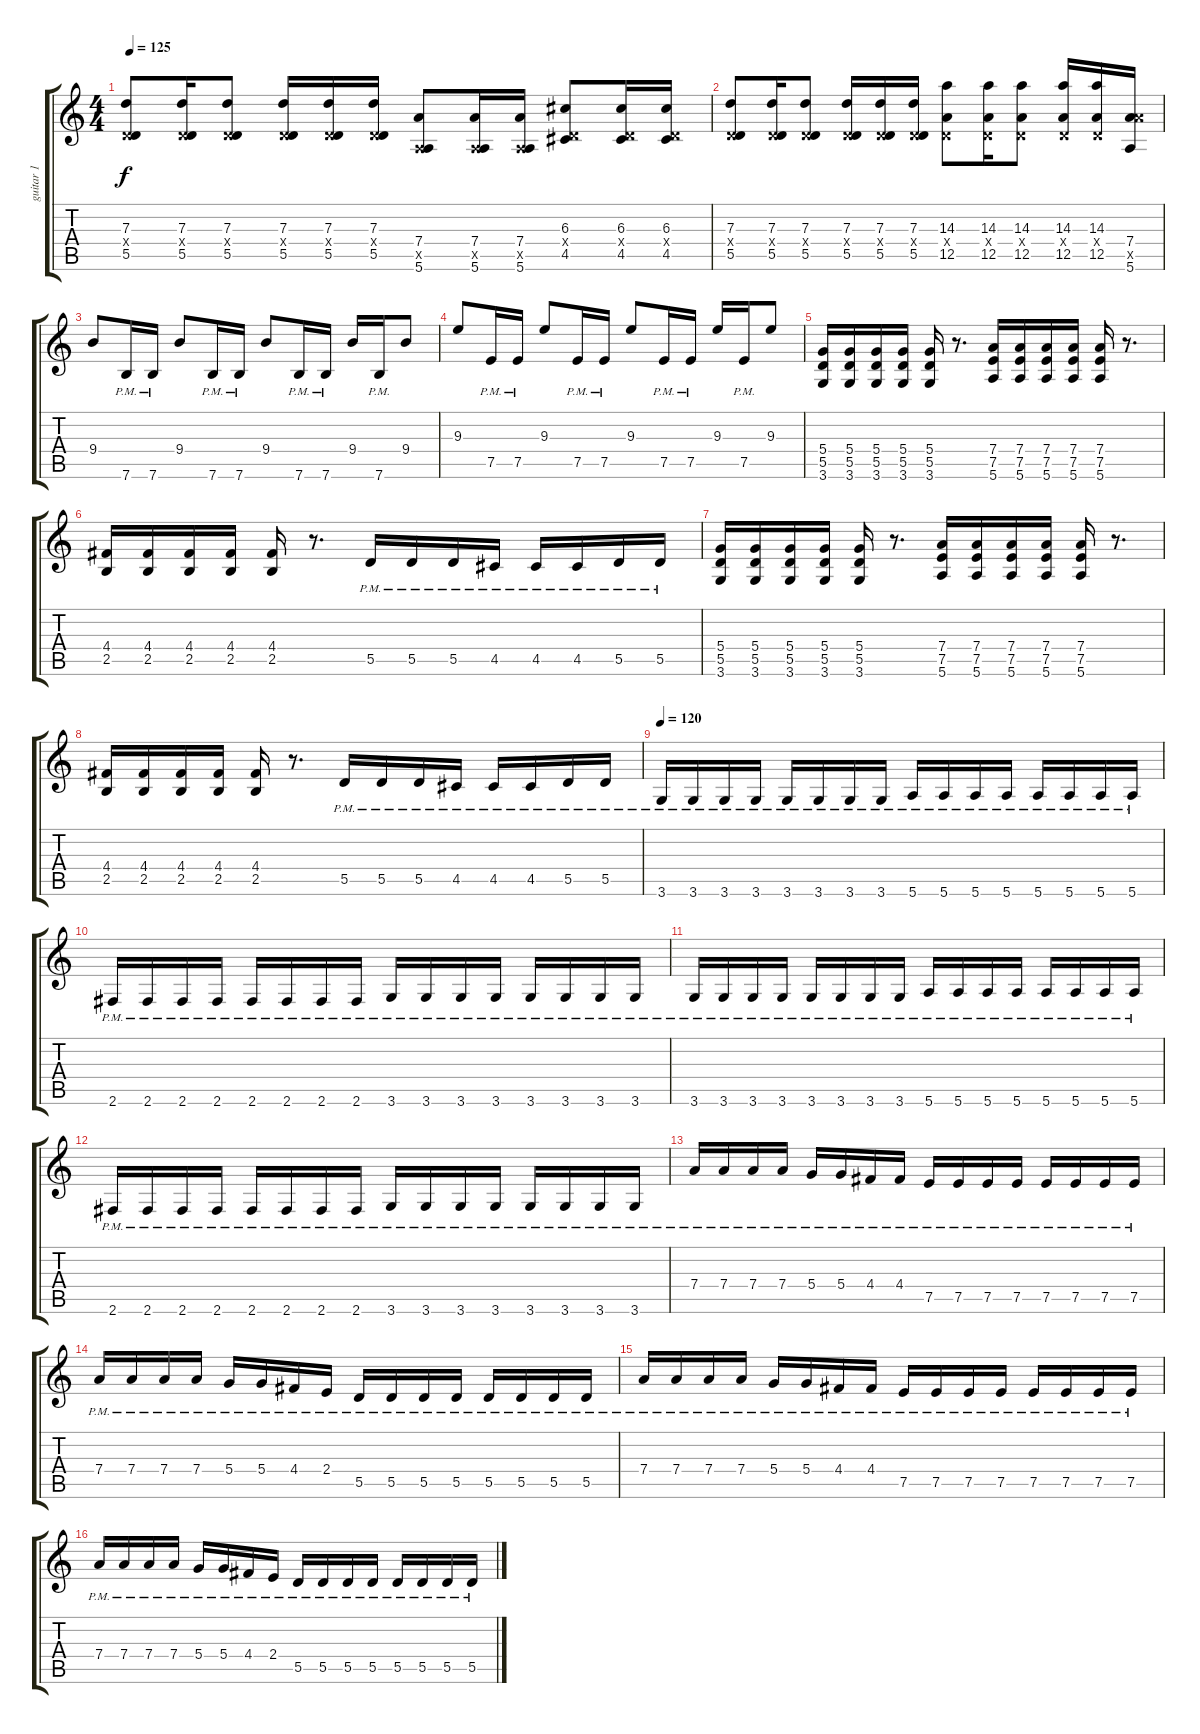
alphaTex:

\track ("guitar 1" "guitar 1") {instrument distortionguitar}
\staff {score tabs}
\tuning (E4 B3 G3 D3 A2 E2) {hide}
\ts (4 4)
\tempo 125
\clef g2
\ks c
(7.3 0.4{x} 5.5).8{dy f} (7.3 0.4{x} 5.5).16 (7.3 0.4{x} 5.5).8 (7.3 0.4{x} 5.5).16 (7.3 0.4{x} 5.5).16 (7.3 0.4{x} 5.5).16 (7.4 0.5{x} 5.6).8 (7.4 0.5{x} 5.6).16 (7.4 0.5{x} 5.6).16 (6.3 0.4{x} 4.5).8 (6.3 0.4{x} 4.5).16 (6.3 0.4{x} 4.5).16 |
(7.3 0.4{x} 5.5).8 (7.3 0.4{x} 5.5).16 (7.3 0.4{x} 5.5).8 (7.3 0.4{x} 5.5).16 (7.3 0.4{x} 5.5).16 (7.3 0.4{x} 5.5).16 (14.3 0.4{x} 12.5).8 (14.3 0.4{x} 12.5).16 (14.3 0.4{x} 12.5).8 (14.3 0.4{x} 12.5).16 (14.3 0.4{x} 12.5).16 (7.4 12.5{x} 5.6).16 |
9.4.8 7.6{pm}.16 7.6{pm}.16 9.4.8 7.6{pm}.16 7.6{pm}.16 9.4.8 7.6{pm}.16 7.6{pm}.16 9.4.16 7.6{pm}.16 9.4.8 |
9.3.8 7.5{pm}.16 7.5{pm}.16 9.3.8 7.5{pm}.16 7.5{pm}.16 9.3.8 7.5{pm}.16 7.5{pm}.16 9.3.16 7.5{pm}.16 9.3.8 |
(5.4 5.5 3.6).16 (5.4 5.5 3.6).16 (5.4 5.5 3.6).16 (5.4 5.5 3.6).16 (5.4 5.5 3.6).16 r.8{d} (7.4 7.5 5.6).16 (7.4 7.5 5.6).16 (7.4 7.5 5.6).16 (7.4 7.5 5.6).16 (7.4 7.5 5.6).16 r.8{d} |
(4.4 2.5).16 (4.4 2.5).16 (4.4 2.5).16 (4.4 2.5).16 (4.4 2.5).16 r.8{d} 5.5{pm}.16 5.5{pm}.16 5.5{pm}.16 4.5{pm}.16 4.5{pm}.16 4.5{pm}.16 5.5{pm}.16 5.5{pm}.16 |
(5.4 5.5 3.6).16 (5.4 5.5 3.6).16 (5.4 5.5 3.6).16 (5.4 5.5 3.6).16 (5.4 5.5 3.6).16 r.8{d} (7.4 7.5 5.6).16 (7.4 7.5 5.6).16 (7.4 7.5 5.6).16 (7.4 7.5 5.6).16 (7.4 7.5 5.6).16 r.8{d} |
(4.4 2.5).16 (4.4 2.5).16 (4.4 2.5).16 (4.4 2.5).16 (4.4 2.5).16 r.8{d} 5.5{pm}.16 5.5{pm}.16 5.5{pm}.16 4.5{pm}.16 4.5{pm}.16 4.5{pm}.16 5.5{pm}.16 5.5{pm}.16 |
\tempo 120
3.6{pm}.16 3.6{pm}.16 3.6{pm}.16 3.6{pm}.16 3.6{pm}.16 3.6{pm}.16 3.6{pm}.16 3.6{pm}.16 5.6{pm}.16 5.6{pm}.16 5.6{pm}.16 5.6{pm}.16 5.6{pm}.16 5.6{pm}.16 5.6{pm}.16 5.6{pm}.16 |
2.6{pm}.16 2.6{pm}.16 2.6{pm}.16 2.6{pm}.16 2.6{pm}.16 2.6{pm}.16 2.6{pm}.16 2.6{pm}.16 3.6{pm}.16 3.6{pm}.16 3.6{pm}.16 3.6{pm}.16 3.6{pm}.16 3.6{pm}.16 3.6{pm}.16 3.6{pm}.16 |
3.6{pm}.16 3.6{pm}.16 3.6{pm}.16 3.6{pm}.16 3.6{pm}.16 3.6{pm}.16 3.6{pm}.16 3.6{pm}.16 5.6{pm}.16 5.6{pm}.16 5.6{pm}.16 5.6{pm}.16 5.6{pm}.16 5.6{pm}.16 5.6{pm}.16 5.6{pm}.16 |
2.6{pm}.16 2.6{pm}.16 2.6{pm}.16 2.6{pm}.16 2.6{pm}.16 2.6{pm}.16 2.6{pm}.16 2.6{pm}.16 3.6{pm}.16 3.6{pm}.16 3.6{pm}.16 3.6{pm}.16 3.6{pm}.16 3.6{pm}.16 3.6{pm}.16 3.6{pm}.16 |
7.4{pm}.16 7.4{pm}.16 7.4{pm}.16 7.4{pm}.16 5.4{pm}.16 5.4{pm}.16 4.4{pm}.16 4.4{pm}.16 7.5{pm}.16 7.5{pm}.16 7.5{pm}.16 7.5{pm}.16 7.5{pm}.16 7.5{pm}.16 7.5{pm}.16 7.5{pm}.16 |
7.4{pm}.16 7.4{pm}.16 7.4{pm}.16 7.4{pm}.16 5.4{pm}.16 5.4{pm}.16 4.4{pm}.16 2.4{pm}.16 5.5{pm}.16 5.5{pm}.16 5.5{pm}.16 5.5{pm}.16 5.5{pm}.16 5.5{pm}.16 5.5{pm}.16 5.5{pm}.16 |
7.4{pm}.16 7.4{pm}.16 7.4{pm}.16 7.4{pm}.16 5.4{pm}.16 5.4{pm}.16 4.4{pm}.16 4.4{pm}.16 7.5{pm}.16 7.5{pm}.16 7.5{pm}.16 7.5{pm}.16 7.5{pm}.16 7.5{pm}.16 7.5{pm}.16 7.5{pm}.16 |
7.4{pm}.16 7.4{pm}.16 7.4{pm}.16 7.4{pm}.16 5.4{pm}.16 5.4{pm}.16 4.4{pm}.16 2.4{pm}.16 5.5{pm}.16 5.5{pm}.16 5.5{pm}.16 5.5{pm}.16 5.5{pm}.16 5.5{pm}.16 5.5{pm}.16 5.5{pm}.16
